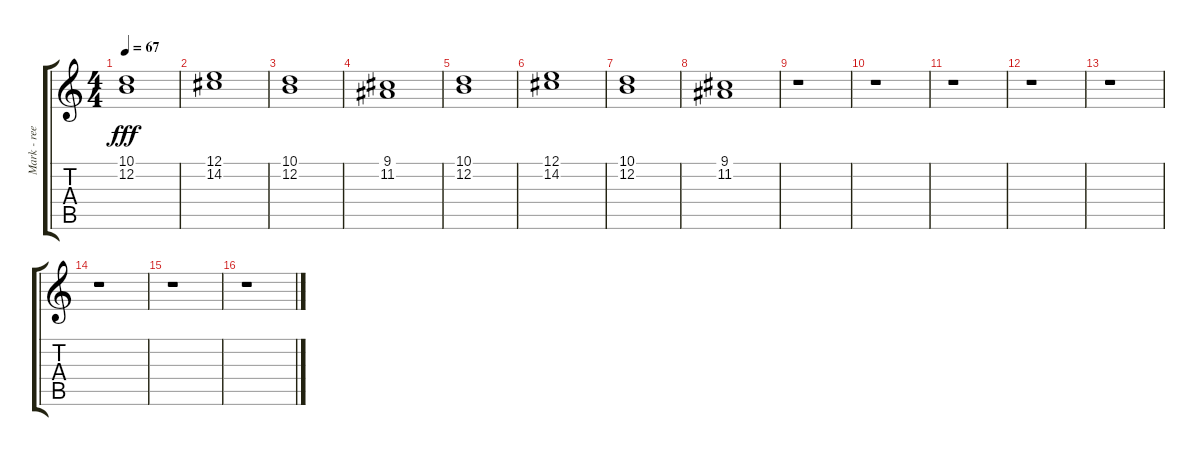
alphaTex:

\track ("Mark - reed organ" "Mark - ree") {instrument musicbox}
\staff {score tabs}
\tuning (E4 B3 G3 D3 A2 E2) {hide}
\ts (4 4)
\tempo 67
\clef g2
\ks c
(10.1 12.2).1{dy fff} |
(12.1 14.2).1 |
(10.1 12.2).1 |
(9.1 11.2).1 |
(10.1 12.2).1 |
(12.1 14.2).1 |
(10.1 12.2).1 |
(9.1 11.2).1 |
r.1 |
r.1 |
r.1 |
r.1 |
r.1 |
r.1 |
r.1 |
r.1
